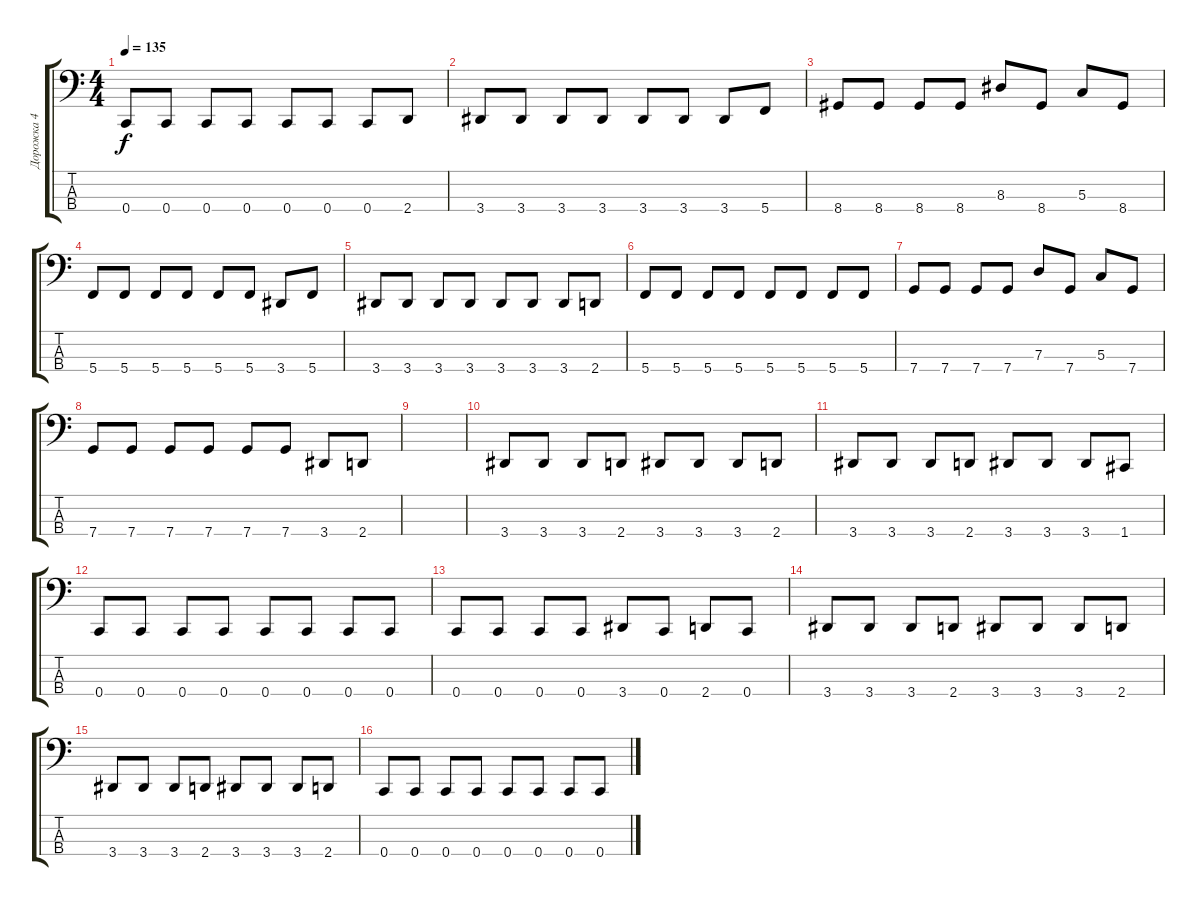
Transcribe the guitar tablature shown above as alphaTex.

\track ("Дорожка 4" "Дорожка 4") {instrument electricbassfinger}
\staff {score tabs}
\tuning (F2 C2 G1 C1) {hide}
\ts (4 4)
\tempo 135
\clef f4
\ks c
0.4.8{dy f} 0.4.8 0.4.8 0.4.8 0.4.8 0.4.8 0.4.8 2.4.8 |
3.4.8 3.4.8 3.4.8 3.4.8 3.4.8 3.4.8 3.4.8 5.4.8 |
8.4.8 8.4.8 8.4.8 8.4.8 8.3.8 8.4.8 5.3.8 8.4.8 |
5.4.8 5.4.8 5.4.8 5.4.8 5.4.8 5.4.8 3.4.8 5.4.8 |
3.4.8 3.4.8 3.4.8 3.4.8 3.4.8 3.4.8 3.4.8 2.4.8 |
5.4.8 5.4.8 5.4.8 5.4.8 5.4.8 5.4.8 5.4.8 5.4.8 |
7.4.8 7.4.8 7.4.8 7.4.8 7.3.8 7.4.8 5.3.8 7.4.8 |
7.4.8 7.4.8 7.4.8 7.4.8 7.4.8 7.4.8 3.4.8 2.4.8 |
|
3.4.8 3.4.8 3.4.8 2.4.8 3.4.8 3.4.8 3.4.8 2.4.8 |
3.4.8 3.4.8 3.4.8 2.4.8 3.4.8 3.4.8 3.4.8 1.4.8 |
0.4.8 0.4.8 0.4.8 0.4.8 0.4.8 0.4.8 0.4.8 0.4.8 |
0.4.8 0.4.8 0.4.8 0.4.8 3.4.8 0.4.8 2.4.8 0.4.8 |
3.4.8 3.4.8 3.4.8 2.4.8 3.4.8 3.4.8 3.4.8 2.4.8 |
3.4.8 3.4.8 3.4.8 2.4.8 3.4.8 3.4.8 3.4.8 2.4.8 |
0.4.8 0.4.8 0.4.8 0.4.8 0.4.8 0.4.8 0.4.8 0.4.8
